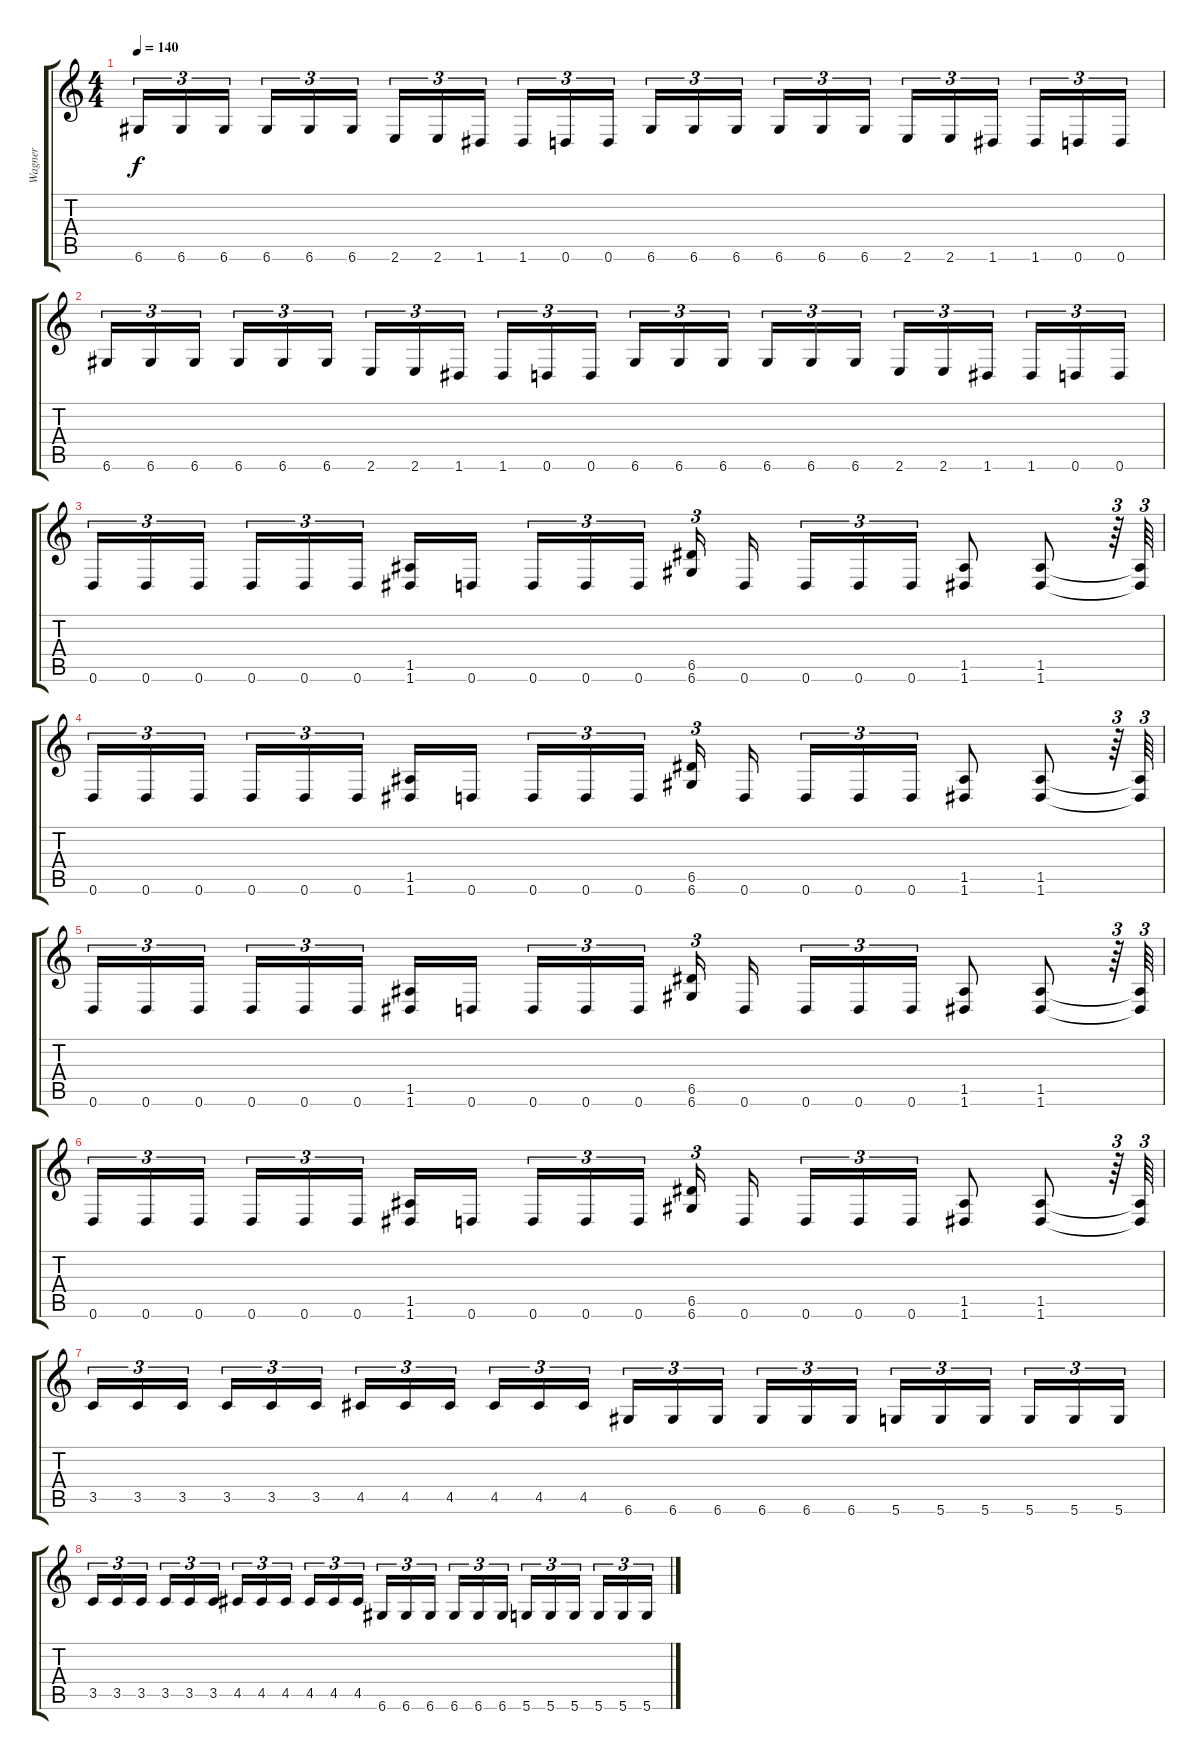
\track ("Wagner" "Wagner") {instrument distortionguitar}
\staff {score tabs}
\tuning (E4 B3 G3 D3 A2 D2) {hide}
\ts (4 4)
\tempo 140
\clef g2
\ks c
6.6.16{tu (3 2) dy f} 6.6.16{tu (3 2)} 6.6.16{tu (3 2)} 6.6.16{tu (3 2)} 6.6.16{tu (3 2)} 6.6.16{tu (3 2)} 2.6.16{tu (3 2)} 2.6.16{tu (3 2)} 1.6.16{tu (3 2)} 1.6.16{tu (3 2)} 0.6.16{tu (3 2)} 0.6.16{tu (3 2)} 6.6.16{tu (3 2)} 6.6.16{tu (3 2)} 6.6.16{tu (3 2)} 6.6.16{tu (3 2)} 6.6.16{tu (3 2)} 6.6.16{tu (3 2)} 2.6.16{tu (3 2)} 2.6.16{tu (3 2)} 1.6.16{tu (3 2)} 1.6.16{tu (3 2)} 0.6.16{tu (3 2)} 0.6.16{tu (3 2)} |
6.6.16{tu (3 2)} 6.6.16{tu (3 2)} 6.6.16{tu (3 2)} 6.6.16{tu (3 2)} 6.6.16{tu (3 2)} 6.6.16{tu (3 2)} 2.6.16{tu (3 2)} 2.6.16{tu (3 2)} 1.6.16{tu (3 2)} 1.6.16{tu (3 2)} 0.6.16{tu (3 2)} 0.6.16{tu (3 2)} 6.6.16{tu (3 2)} 6.6.16{tu (3 2)} 6.6.16{tu (3 2)} 6.6.16{tu (3 2)} 6.6.16{tu (3 2)} 6.6.16{tu (3 2)} 2.6.16{tu (3 2)} 2.6.16{tu (3 2)} 1.6.16{tu (3 2)} 1.6.16{tu (3 2)} 0.6.16{tu (3 2)} 0.6.16{tu (3 2)} |
0.6.16{tu (3 2)} 0.6.16{tu (3 2)} 0.6.16{tu (3 2)} 0.6.16{tu (3 2)} 0.6.16{tu (3 2)} 0.6.16{tu (3 2)} (1.5 1.6).16 0.6.16 0.6.16{tu (3 2)} 0.6.16{tu (3 2)} 0.6.16{tu (3 2)} (6.5 6.6).16{tu (3 2)} 0.6.16 0.6.16{tu (3 2)} 0.6.16{tu (3 2)} 0.6.16{tu (3 2)} (1.5 1.6).8 (1.5 1.6).8 r.64{tu (3 2)} (1.5{t} 1.6{t}).64{tu (3 2)} |
0.6.16{tu (3 2)} 0.6.16{tu (3 2)} 0.6.16{tu (3 2)} 0.6.16{tu (3 2)} 0.6.16{tu (3 2)} 0.6.16{tu (3 2)} (1.5 1.6).16 0.6.16 0.6.16{tu (3 2)} 0.6.16{tu (3 2)} 0.6.16{tu (3 2)} (6.5 6.6).16{tu (3 2)} 0.6.16 0.6.16{tu (3 2)} 0.6.16{tu (3 2)} 0.6.16{tu (3 2)} (1.5 1.6).8 (1.5 1.6).8 r.64{tu (3 2)} (1.5{t} 1.6{t}).64{tu (3 2)} |
0.6.16{tu (3 2)} 0.6.16{tu (3 2)} 0.6.16{tu (3 2)} 0.6.16{tu (3 2)} 0.6.16{tu (3 2)} 0.6.16{tu (3 2)} (1.5 1.6).16 0.6.16 0.6.16{tu (3 2)} 0.6.16{tu (3 2)} 0.6.16{tu (3 2)} (6.5 6.6).16{tu (3 2)} 0.6.16 0.6.16{tu (3 2)} 0.6.16{tu (3 2)} 0.6.16{tu (3 2)} (1.5 1.6).8 (1.5 1.6).8 r.64{tu (3 2)} (1.5{t} 1.6{t}).64{tu (3 2)} |
0.6.16{tu (3 2)} 0.6.16{tu (3 2)} 0.6.16{tu (3 2)} 0.6.16{tu (3 2)} 0.6.16{tu (3 2)} 0.6.16{tu (3 2)} (1.5 1.6).16 0.6.16 0.6.16{tu (3 2)} 0.6.16{tu (3 2)} 0.6.16{tu (3 2)} (6.5 6.6).16{tu (3 2)} 0.6.16 0.6.16{tu (3 2)} 0.6.16{tu (3 2)} 0.6.16{tu (3 2)} (1.5 1.6).8 (1.5 1.6).8 r.64{tu (3 2)} (1.5{t} 1.6{t}).64{tu (3 2)} |
3.5.16{tu (3 2)} 3.5.16{tu (3 2)} 3.5.16{tu (3 2)} 3.5.16{tu (3 2)} 3.5.16{tu (3 2)} 3.5.16{tu (3 2)} 4.5.16{tu (3 2)} 4.5.16{tu (3 2)} 4.5.16{tu (3 2)} 4.5.16{tu (3 2)} 4.5.16{tu (3 2)} 4.5.16{tu (3 2)} 6.6.16{tu (3 2)} 6.6.16{tu (3 2)} 6.6.16{tu (3 2)} 6.6.16{tu (3 2)} 6.6.16{tu (3 2)} 6.6.16{tu (3 2)} 5.6.16{tu (3 2)} 5.6.16{tu (3 2)} 5.6.16{tu (3 2)} 5.6.16{tu (3 2)} 5.6.16{tu (3 2)} 5.6.16{tu (3 2)} |
3.5.16{tu (3 2)} 3.5.16{tu (3 2)} 3.5.16{tu (3 2)} 3.5.16{tu (3 2)} 3.5.16{tu (3 2)} 3.5.16{tu (3 2)} 4.5.16{tu (3 2)} 4.5.16{tu (3 2)} 4.5.16{tu (3 2)} 4.5.16{tu (3 2)} 4.5.16{tu (3 2)} 4.5.16{tu (3 2)} 6.6.16{tu (3 2)} 6.6.16{tu (3 2)} 6.6.16{tu (3 2)} 6.6.16{tu (3 2)} 6.6.16{tu (3 2)} 6.6.16{tu (3 2)} 5.6.16{tu (3 2)} 5.6.16{tu (3 2)} 5.6.16{tu (3 2)} 5.6.16{tu (3 2)} 5.6.16{tu (3 2)} 5.6.16{tu (3 2)}
